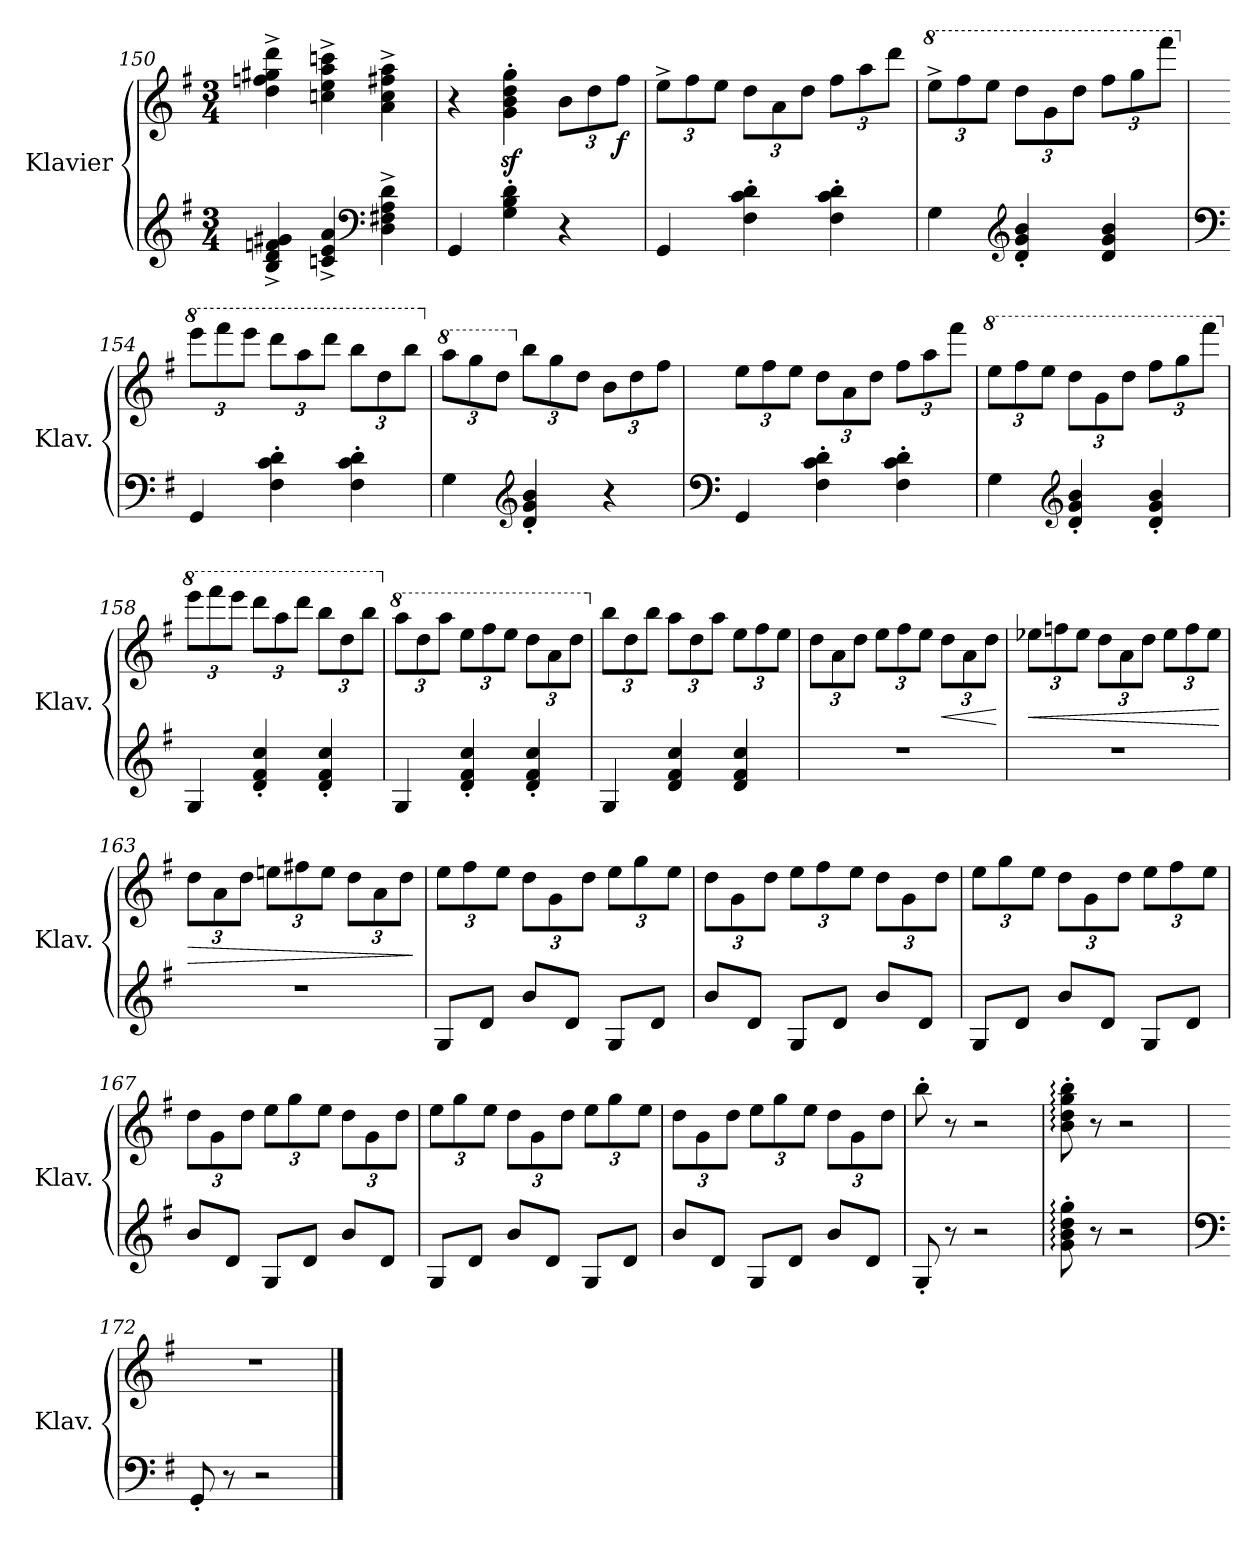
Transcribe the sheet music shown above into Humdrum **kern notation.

**kern	**kern	**dynam
*part1	*part1	*part1
*staff2	*staff1	*staff1/2
*I"Klavier	*	*
*I'Klav.	*	*
*clefG2	*clefG2	*
*k[f#]	*k[f#]	*
*M3/4	*M3/4	*
=150	=150	=150
4B/^ 4d/^ 4fn/^ 4g#X/^	4dd\^ 4ffn\^ 4gg#X\^ 4ddd\^	.
4cn/^ 4e/^ 4a/^	4ccn\^ 4ee\^ 4aa\^ 4cccn\^	.
*clefF4	*	*
4D\^ 4F#X\^ 4A\^ 4d\^	4a\^ 4cc\^ 4ff#X\^ 4aa\^	.
=151	=151	=151
4GG/	4r	.
4G\' 4B\' 4d\'	4g\z<' 4b\z<' 4dd\z<' 4gg\z<'	.
*	*Xbrackettup	*
4r	12b\L	.
.	12dd\	.
!	!	!LO:DY:b
.	12ff#\J	f
=152	=152	=152
4GG/	12ee^\L	.
.	12ff#\	.
.	12ee\J	.
4F#\' 4c\' 4d\'	12dd\L	.
.	12a\	.
.	12dd\J	.
4F#\' 4c\' 4d\'	12ff#\L	.
.	12aa\	.
.	12ddd\J	.
!!LO:LB:g=z
=153	=153	=153
*	*8va	*
4G\	12eee^\L	.
.	12fff#\	.
.	12eee\J	.
*clefG2	*	*
4d/' 4g/' 4b/'	12ddd\L	.
.	12gg\	.
.	12ddd\J	.
4d/ 4g/ 4b/	12fff#\L	.
.	12ggg\	.
.	12ffff#\J	.
=154	=154	=154
*clefF4	*	*
*	*X8va	*
*	*8va	*
4GG/	12eeee\L	.
.	12ffff#\	.
.	12eeee\J	.
4F#\' 4c\' 4d\'	12dddd\L	.
.	12aaa\	.
.	12dddd\J	.
4F#\' 4c\' 4d\'	12bbb\L	.
.	12ddd\	.
.	12bbb\J	.
=155	=155	=155
*	*X8va	*
*	*8va	*
4G\	12aaa\L	.
.	12ggg\	.
.	12ddd\J	.
*clefG2	*	*
*	*X8va	*
4d/' 4g/' 4b/'	12bb\L	.
.	12gg\	.
.	12dd\J	.
4r	12b\L	.
.	12dd\	.
.	12ff#\J	.
=156	=156	=156
*clefF4	*	*
4GG/	12ee\L	.
.	12ff#\	.
.	12ee\J	.
4F#\' 4c\' 4d\'	12dd\L	.
.	12a\	.
.	12dd\J	.
4F#\' 4c\' 4d\'	12ff#\L	.
.	12aa\	.
.	12fff#\J	.
=157	=157	=157
*	*8va	*
4G\	12eee\L	.
.	12fff#\	.
.	12eee\J	.
*clefG2	*	*
4d/' 4g/' 4b/'	12ddd\L	.
.	12gg\	.
.	12ddd\J	.
4d/' 4g/' 4b/'	12fff#\L	.
.	12ggg\	.
.	12ffff#\J	.
!!LO:PB:g=z
=158	=158	=158
*	*X8va	*
*	*8va	*
4G/	12eeee\L	.
.	12ffff#\	.
.	12eeee\J	.
4d/' 4f#/' 4cc/'	12dddd\L	.
.	12aaa\	.
.	12dddd\J	.
4d/' 4f#/' 4cc/'	12bbb\L	.
.	12ddd\	.
.	12bbb\J	.
=159	=159	=159
*	*X8va	*
*	*8va	*
4G/	12aaa\L	.
.	12ddd\	.
.	12aaa\J	.
4d/' 4f#/' 4cc/'	12eee\L	.
.	12fff#\	.
.	12eee\J	.
4d/' 4f#/' 4cc/'	12ddd\L	.
.	12aa\	.
.	12ddd\J	.
=160	=160	=160
*	*X8va	*
4G/	12bb\L	.
.	12dd\	.
.	12bb\J	.
4d/ 4f#/ 4cc/	12aa\L	.
.	12dd\	.
.	12aa\J	.
4d/ 4f#/ 4cc/	12ee\L	.
.	12ff#\	.
.	12ee\J	.
=161	=161	=161
2.r	12dd\L	.
.	12a\	.
.	12dd\J	.
.	12ee\L	.
.	12ff#\	.
.	12ee\J	.
!	!	!LO:HP:b
.	12dd\L	<
.	12a\	.
.	12dd\J	.
.	.	[
!!LO:LB:g=z
=162	=162	=162
!	!	!LO:HP:b
2.r	12ee-X\L	<
.	12ffn\	.
.	12ee-\J	.
.	12dd\L	.
.	12a\	.
.	12dd\J	.
.	12ee-\L	.
.	12ff\	.
.	12ee-\J	.
.	.	[
=163	=163	=163
!	!	!LO:HP:b
2.r	12dd\L	>
.	12a\	.
.	12dd\J	.
.	12een\L	.
.	12ff#X\	.
.	12ee\J	.
.	12dd\L	.
.	12a\	.
.	12dd\J	.
.	.	]
=164	=164	=164
8G/L	12ee\L	.
.	12ff#\	.
8d/J	.	.
.	12ee\J	.
8b/L	12dd\L	.
.	12g\	.
8d/J	.	.
.	12dd\J	.
8G/L	12ee\L	.
.	12gg\	.
8d/J	.	.
.	12ee\J	.
=165	=165	=165
8b/L	12dd\L	.
.	12g\	.
8d/J	.	.
.	12dd\J	.
8G/L	12ee\L	.
.	12ff#\	.
8d/J	.	.
.	12ee\J	.
8b/L	12dd\L	.
.	12g\	.
8d/J	.	.
.	12dd\J	.
!!LO:LB:g=z
=166	=166	=166
8G/L	12ee\L	.
.	12gg\	.
8d/J	.	.
.	12ee\J	.
8b/L	12dd\L	.
.	12g\	.
8d/J	.	.
.	12dd\J	.
8G/L	12ee\L	.
.	12ff#\	.
8d/J	.	.
.	12ee\J	.
=167	=167	=167
8b/L	12dd\L	.
.	12g\	.
8d/J	.	.
.	12dd\J	.
8G/L	12ee\L	.
.	12gg\	.
8d/J	.	.
.	12ee\J	.
8b/L	12dd\L	.
.	12g\	.
8d/J	.	.
.	12dd\J	.
=168	=168	=168
8G/L	12ee\L	.
.	12gg\	.
8d/J	.	.
.	12ee\J	.
8b/L	12dd\L	.
.	12g\	.
8d/J	.	.
.	12dd\J	.
8G/L	12ee\L	.
.	12gg\	.
8d/J	.	.
.	12ee\J	.
=169	=169	=169
8b/L	12dd\L	.
.	12g\	.
8d/J	.	.
.	12dd\J	.
8G/L	12ee\L	.
.	12gg\	.
8d/J	.	.
.	12ee\J	.
8b/L	12dd\L	.
.	12g\	.
8d/J	.	.
.	12dd\J	.
!!LO:LB:g=z
=170	=170	=170
8G'/	8bb'\	.
8r	8r	.
2r	2r	.
=171	=171	=171
*	*8va	*
8g\:' 8b\:' 8dd\:' 8gg\:'	8bb\:' 8ddd\:' 8ggg\:' 8bbb\:'	.
8r	8r	.
2r	2r	.
=172	=172	=172
*clefF4	*	*
*	*X8va	*
8GG'/	2.r	.
8r	.	.
2r	.	.
==	==	==
*-	*-	*-
